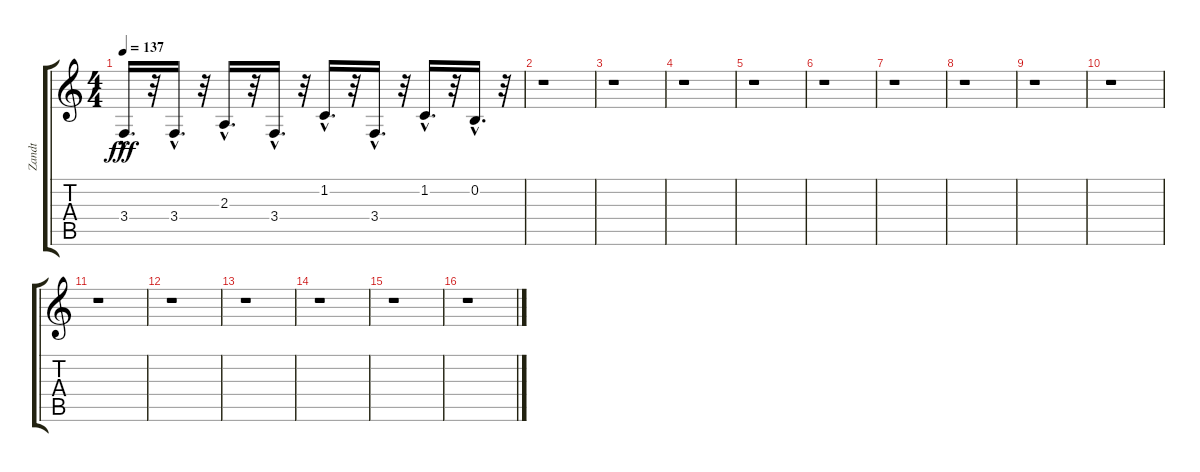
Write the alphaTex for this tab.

\track (" Zandt" " Zandt") {instrument lead2sawtooth}
\staff {score tabs}
\tuning (E4 B3 G3 D3 A2 E2) {hide}
\ts (4 4)
\tempo 137
\clef g2
\ks c
3.4{hac}.16{d dy fff} r.32 3.4{hac}.16{d} r.32 2.3{hac}.16{d} r.32 3.4{hac}.16{d} r.32 1.2{hac}.16{d} r.32 3.4{hac}.16{d} r.32 1.2{hac}.16{d} r.32 0.2{hac}.16{d} r.32 |
r.1 |
r.1 |
r.1 |
r.1 |
r.1 |
r.1 |
r.1 |
r.1 |
r.1 |
r.1 |
r.1 |
r.1 |
r.1 |
r.1 |
r.1
